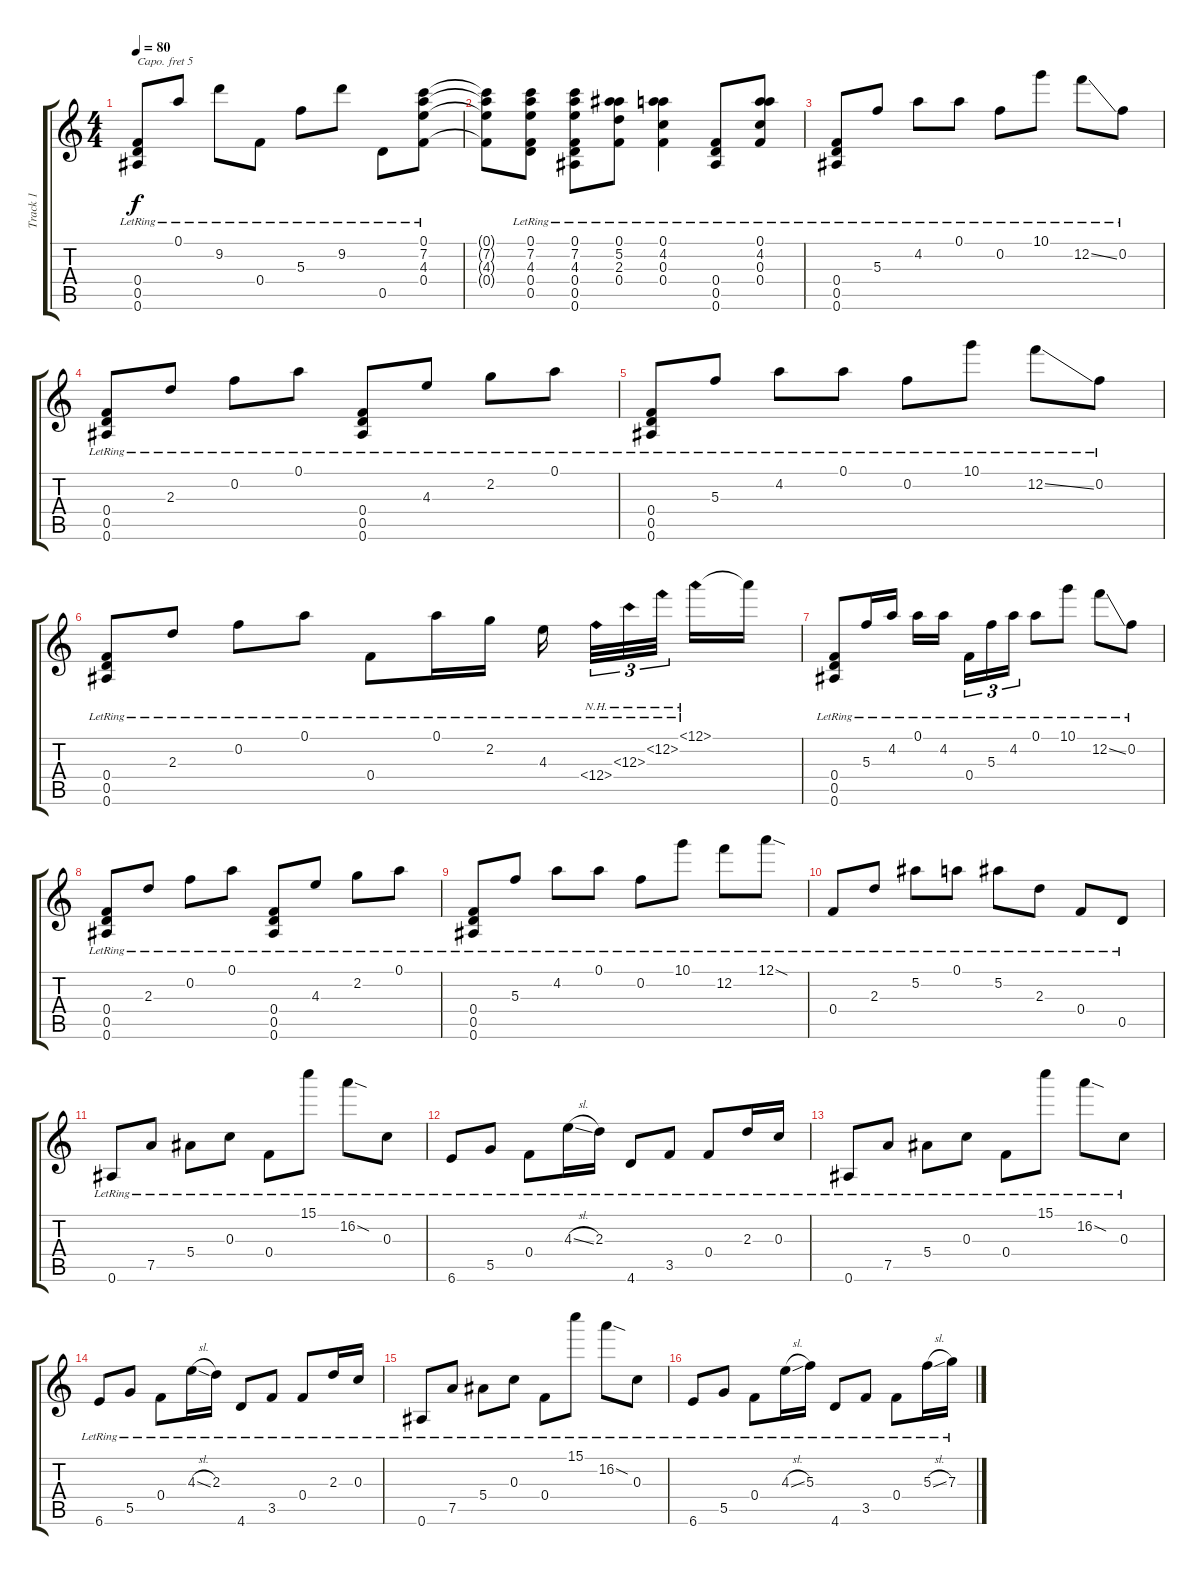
\track ("Track 1" "Track 1") {instrument electricguitarjazz}
\staff {score tabs}
\capo 5
\tuning (E4 C4 G3 C3 A2 F2) {hide}
\ts (4 4)
\tempo 80
\clef g2
\ks c
(0.4{lr} 0.5{lr} 0.6{lr}).8{dy f} 0.1{lr}.8 9.2{lr}.8 0.4{lr}.8 5.3{lr}.8 9.2{lr}.8 0.5{lr}.8 (0.1{lr} 7.2{lr} 4.3{lr} 0.4{lr}).8 |
(0.1{t} 7.2{t} 4.3{t} 0.4{t}).8 (0.1{lr} 7.2{lr} 4.3{lr} 0.4{lr} 0.5{lr}).8 (0.1{lr} 7.2{lr} 4.3{lr} 0.4{lr} 0.5{lr} 0.6{lr}).8 (0.1{lr} 5.2{lr} 2.3{lr} 0.4{lr}).8 (0.1{lr} 4.2{lr} 0.3{lr} 0.4{lr}).4 (0.4{lr} 0.5{lr} 0.6{lr}).8 (0.1{lr} 4.2{lr} 0.3{lr} 0.4{lr}).8 |
(0.4{lr} 0.5{lr} 0.6{lr}).8 5.3{lr}.8 4.2{lr}.8 0.1{lr}.8 0.2{lr}.8 10.1{lr}.8 12.2{ss lr}.8 0.2{lr}.8 |
(0.4{lr} 0.5{lr} 0.6{lr}).8 2.3{lr}.8 0.2{lr}.8 0.1{lr}.8 (0.4{lr} 0.5{lr} 0.6{lr}).8 4.3{lr}.8 2.2{lr}.8 0.1{lr}.8 |
(0.4{lr} 0.5{lr} 0.6{lr}).8 5.3{lr}.8 4.2{lr}.8 0.1{lr}.8 0.2{lr}.8 10.1{lr}.8 12.2{ss lr}.8 0.2{lr}.8 |
(0.4{lr} 0.5{lr} 0.6{lr}).8 2.3{lr}.8 0.2{lr}.8 0.1{lr}.8 0.4{lr}.8 0.1{lr}.16 2.2{lr}.16 4.3{lr}.16{beam splitsecondary} 12.4{nh lr}.32{tu (3 2)} 12.3{nh lr}.32{tu (3 2)} 12.2{nh lr}.32{tu (3 2) beam splitsecondary} 12.1{nh lr}.16 12.1{t}.16 |
(0.4{lr} 0.5{lr} 0.6{lr}).8 5.3{lr}.16 4.2{lr}.16 0.1{lr}.16 4.2{lr}.16{beam splitsecondary} 0.4{lr}.16{tu (3 2)} 5.3{lr}.16{tu (3 2)} 4.2{lr}.16{tu (3 2)} 0.1{lr}.8 10.1{lr}.8 12.2{ss lr}.8 0.2{lr}.8 |
(0.4{lr} 0.5{lr} 0.6{lr}).8 2.3{lr}.8 0.2{lr}.8 0.1{lr}.8 (0.4{lr} 0.5{lr} 0.6{lr}).8 4.3{lr}.8 2.2{lr}.8 0.1{lr}.8 |
(0.4{lr} 0.5{lr} 0.6{lr}).8 5.3{lr}.8 4.2{lr}.8 0.1{lr}.8 0.2{lr}.8 10.1{lr}.8 12.2{lr}.8 12.1{sod lr}.8 |
0.4{lr}.8 2.3{lr}.8 5.2{lr}.8 0.1{lr}.8 5.2{lr}.8 2.3{lr}.8 0.4{lr}.8 0.5{lr}.8 |
0.6{lr}.8 7.5{lr}.8 5.4{lr}.8 0.3{lr}.8 0.4{lr}.8 15.1{lr}.8 16.2{sod lr}.8 0.3{lr}.8 |
6.6{lr}.8 5.5{lr}.8 0.4{lr}.8 4.3{sl lr}.16 2.3{lr}.16 4.6{lr}.8 3.5{lr}.8 0.4{lr}.8 2.3{lr}.16 0.3{lr}.16 |
0.6{lr}.8 7.5{lr}.8 5.4{lr}.8 0.3{lr}.8 0.4{lr}.8 15.1{lr}.8 16.2{sod lr}.8 0.3{lr}.8 |
6.6{lr}.8 5.5{lr}.8 0.4{lr}.8 4.3{sl lr}.16 2.3{lr}.16 4.6{lr}.8 3.5{lr}.8 0.4{lr}.8 2.3{lr}.16 0.3{lr}.16 |
0.6{lr}.8 7.5{lr}.8 5.4{lr}.8 0.3{lr}.8 0.4{lr}.8 15.1{lr}.8 16.2{sod lr}.8 0.3{lr}.8 |
6.6{lr}.8 5.5{lr}.8 0.4{lr}.8 4.3{sl lr}.16 5.3{lr}.16 4.6{lr}.8 3.5{lr}.8 0.4{lr}.8 5.3{sl lr}.16 7.3{lr}.16
